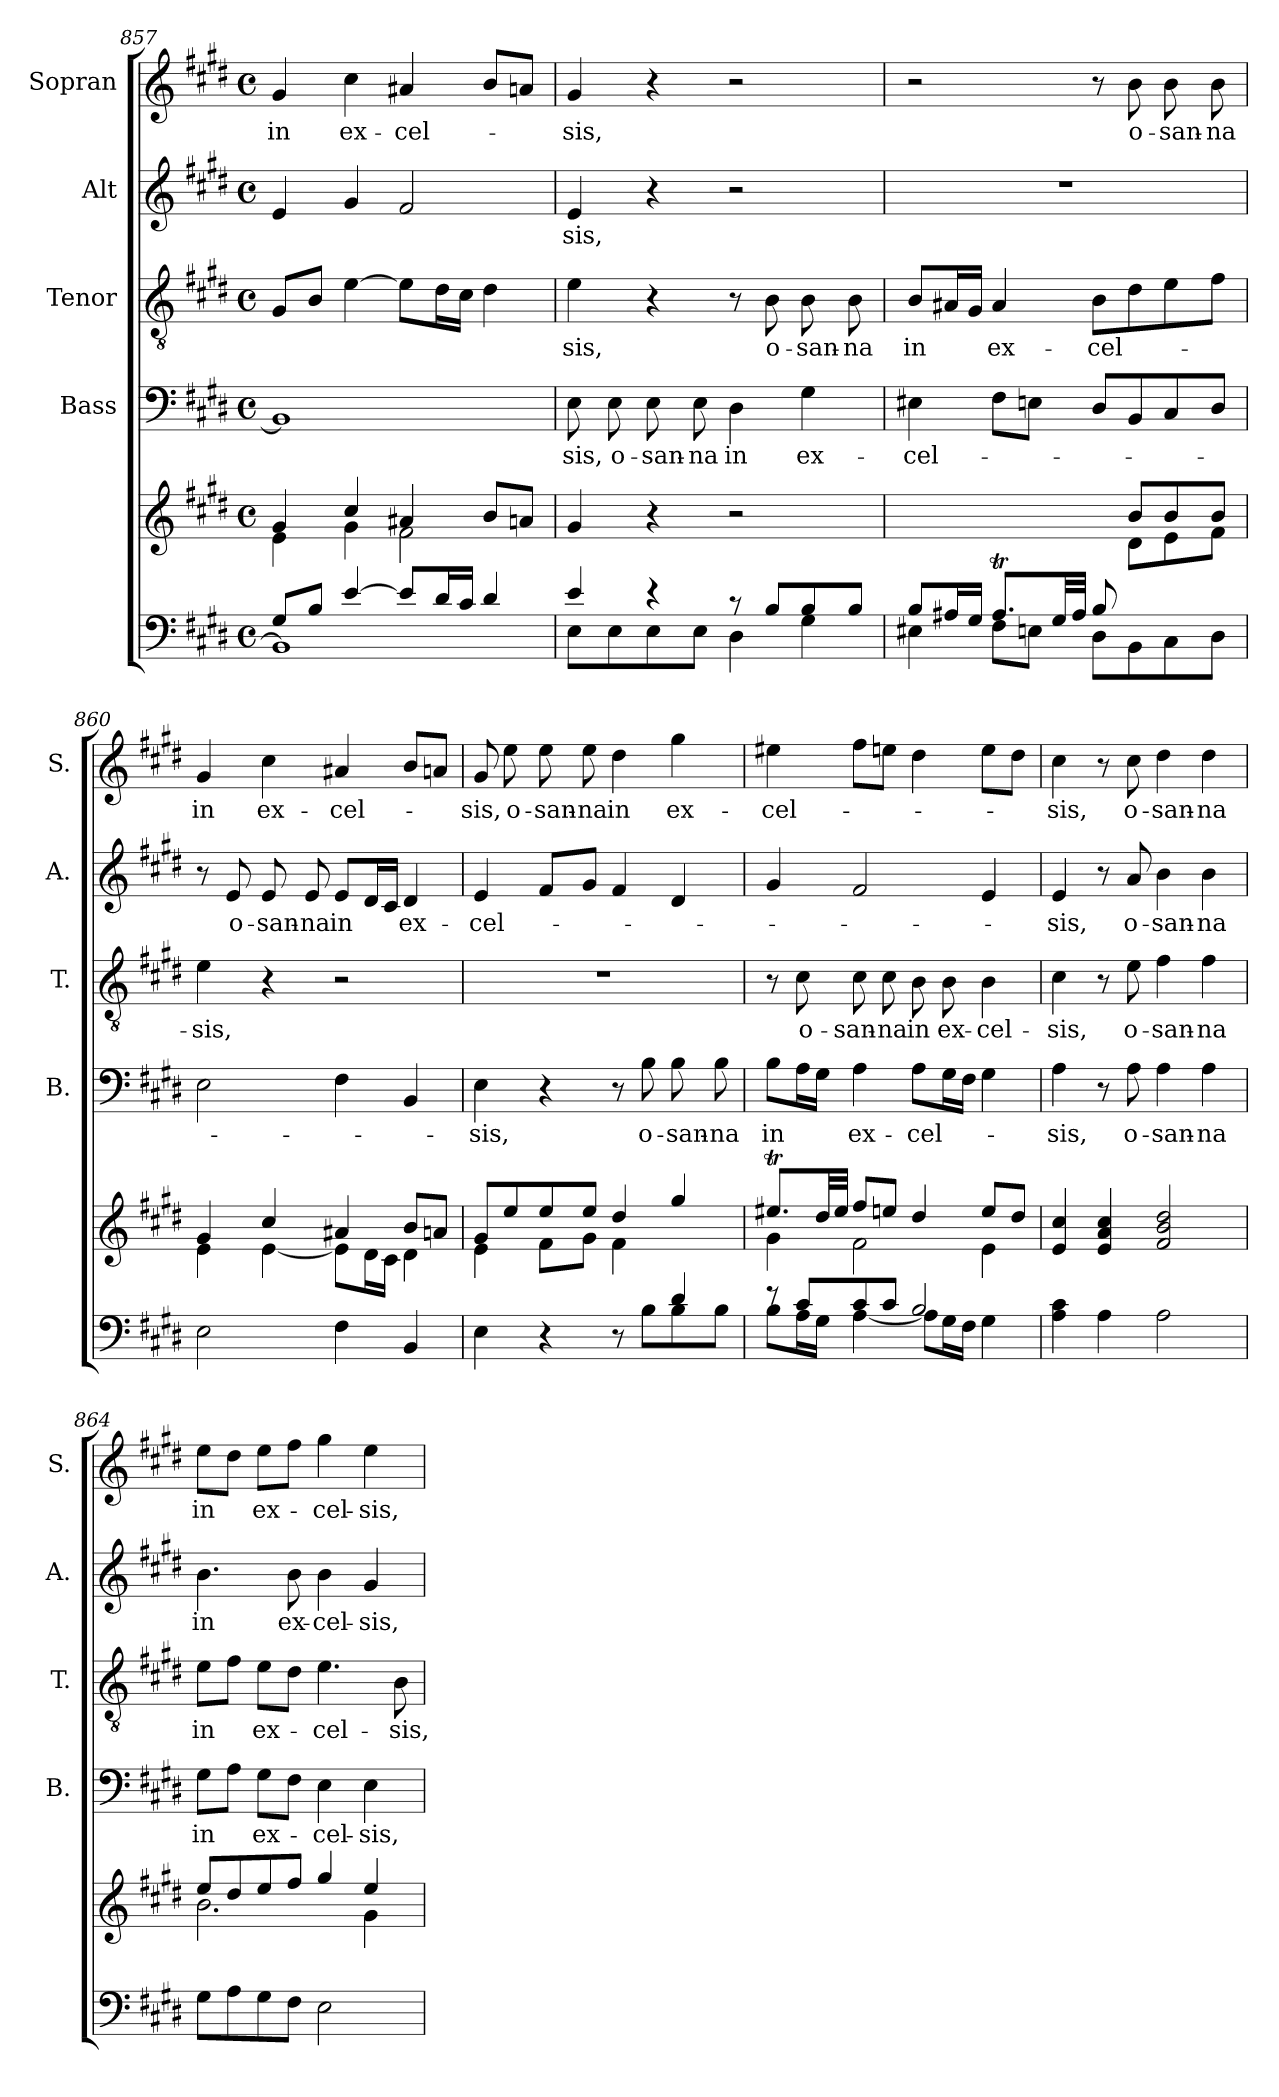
**kern	**kern	**kern	**text	**kern	**text	**kern	**text	**kern	**text
*part5	*part5	*part4	*part4	*part3	*part3	*part2	*part2	*part1	*part1
*staff6	*staff5	*staff4	*staff4	*staff3	*staff3	*staff2	*staff2	*staff1	*staff1
*	*	*I"Bass	*	*I"Tenor	*	*I"Alt	*	*I"Sopran	*
*	*	*I'B.	*	*I'T.	*	*I'A.	*	*I'S.	*
!!LO:PB:g=z
*clefF4	*clefG2	*clefF4	*	*clefGv2	*	*clefG2	*	*clefG2	*
*k[f#c#g#d#]	*k[f#c#g#d#]	*k[f#c#g#d#]	*	*k[f#c#g#d#]	*	*k[f#c#g#d#]	*	*k[f#c#g#d#]	*
*E:	*E:	*E:	*	*E:	*	*E:	*	*E:	*
*M4/4	*M4/4	*M4/4	*	*M4/4	*	*M4/4	*	*M4/4	*
*met(c)	*met(c)	*met(c)	*	*met(c)	*	*met(c)	*	*met(c)	*
=857	=857	=857	=857	=857	=857	=857	=857	=857	=857
*^	*^	*	*	*	*	*	*	*	*
!	!	!	!	!	!	!	!	!	!	!	!LO:LY:b
8G#/L	1BB]	4g#/	4e\	1BB]	.	8G#/L	.	4e/	.	4g#/	in
8B/J	.	.	.	.	.	8B/J	.	.	.	.	.
!	!	!	!	!	!	!	!	!	!	!	!LO:LY:b
[>4e/	.	4cc#/	4g#\	.	.	[4e\	.	4g#/	.	4cc#\	ex-
!	!	!	!	!	!	!	!	!	!	!	!LO:LY:b
8e/L]	.	4a#X/	2f#\	.	.	8e\L]	.	2f#/	.	4a#X/	-cel-
16d#/L	.	.	.	.	.	16d#\L	.	.	.	.	.
16c#/JJ	.	.	.	.	.	16c#\JJ	.	.	.	.	.
4d#/	.	8b/L	.	.	.	4d#\	.	.	.	8b/L	.
.	.	8an/J	.	.	.	.	.	.	.	8an/J	.
*	*	*v	*v	*	*	*	*	*	*	*	*
=858	=858	=858	=858	=858	=858	=858	=858	=858	=858	=858
!	!	!	!	!LO:LY:b	!	!LO:LY:b	!	!LO:LY:b	!	!LO:LY:b
4e/	8E\L	4g#/	8E\	-sis,	4e\	-sis,	4e/	-sis,	4g#/	-sis,
!	!	!	!	!LO:LY:b	!	!	!	!	!	!
.	8E\	.	8E\	o-	.	.	.	.	.	.
!	!	!	!	!LO:LY:b	!	!	!	!	!	!
4rd	8E\	4r	8E\	-san-	4r	.	4r	.	4r	.
!	!	!	!	!LO:LY:b	!	!	!	!	!	!
.	8E\J	.	8E\	-na	.	.	.	.	.	.
!	!	!	!	!LO:LY:b	!	!	!	!	!	!
8rc	4D#\	2r	4D#\	in	8r	.	2r	.	2r	.
!	!	!	!	!	!	!LO:LY:b	!	!	!	!
8B/L	.	.	.	.	8B\	o-	.	.	.	.
!	!	!	!	!LO:LY:b	!	!LO:LY:b	!	!	!	!
8B/	4G#\	.	4G#\	ex-	8B\	-san-	.	.	.	.
!	!	!	!	!	!	!LO:LY:b	!	!	!	!
8B/J	.	.	.	.	8B\	-na	.	.	.	.
=859	=859	=859	=859	=859	=859	=859	=859	=859	=859	=859
*	*	*^	*	*	*	*	*	*	*	*
!	!	!	!	!	!LO:LY:b	!	!LO:LY:b	!	!	!	!
8B/L	4E#X\	2ryy	2ryy	4E#X\	-cel-	8B/L	in	1r	.	2r	.
16A#X/L	.	.	.	.	.	16A#X/L	.	.	.	.	.
16G#/JJ	.	.	.	.	.	16G#/JJ	.	.	.	.	.
!	!	!	!	!	!	!	!LO:LY:b	!	!	!	!
8.A#t/L	8F#\L	.	.	8F#\L	.	4A#/	ex-	.	.	.	.
.	8En\J	.	.	8En\J	.	.	.	.	.	.	.
32G#/LL	.	.	.	.	.	.	.	.	.	.	.
32A#/JJJ	.	.	.	.	.	.	.	.	.	.	.
!	!	!	!	!	!	!	!LO:LY:b	!	!	!	!
8B/	8D#\L	8ryy	8ryy	8D#/L	.	8B\L	-cel-	.	.	8r	.
!	!	!	!	!	!	!	!	!	!	!	!LO:LY:b
4.ryy	8BB\	8b/L	8d#\L	8BB/	.	8d#\	.	.	.	8b\	o-
!	!	!	!	!	!	!	!	!	!	!	!LO:LY:b
.	8C#\	8b/	8e\	8C#/	.	8e\	.	.	.	8b\	-san-
!	!	!	!	!	!	!	!	!	!	!	!LO:LY:b
.	8D#\J	8b/J	8f#\J	8D#/J	.	8f#\J	.	.	.	8b\	-na
!!LO:LB:g=z
=860	=860	=860	=860	=860	=860	=860	=860	=860	=860	=860	=860
!	!	!	!	!	!	!	!LO:LY:b	!	!	!	!LO:LY:b
*v	*v	*	*	*	*	*	*	*	*	*	*
2E\	4g#/	4e\	2E\	.	4e\	-sis,	8r	.	4g#/	in
!	!	!	!	!	!	!	!	!LO:LY:b	!	!
.	.	.	.	.	.	.	8e/	o-	.	.
!	!	!	!	!	!	!	!	!LO:LY:b	!	!LO:LY:b
.	4cc#/	[<4e\	.	.	4r	.	8e/	-san-	4cc#\	ex-
!	!	!	!	!	!	!	!	!LO:LY:b	!	!
.	.	.	.	.	.	.	8e/	-na	.	.
!	!	!	!	!	!	!	!	!LO:LY:b	!	!LO:LY:b
4F#\	4a#X/	8e\L]	4F#\	.	2r	.	8e/L	in	4a#X/	-cel-
.	.	16d#\L	.	.	.	.	16d#/L	.	.	.
.	.	16c#\JJ	.	.	.	.	16c#/JJ	.	.	.
!	!	!	!	!	!	!	!	!LO:LY:b	!	!
4BB/	8b/L	4d#\	4BB/	.	.	.	4d#/	ex-	8b/L	.
.	8an/J	.	.	.	.	.	.	.	8an/J	.
=861	=861	=861	=861	=861	=861	=861	=861	=861	=861	=861
*^	*	*	*	*	*	*	*	*	*	*
!	!	!	!	!	!LO:LY:b	!	!	!	!LO:LY:b	!	!LO:LY:b
2.ryy	4E\	8g#/L	4e\	4E\	-sis,	1r	.	4e/	-cel-	8g#/	-sis,
!	!	!	!	!	!	!	!	!	!	!	!LO:LY:b
.	.	8ee/	.	.	.	.	.	.	.	8ee\	o-
!	!	!	!	!	!	!	!	!	!	!	!LO:LY:b
.	4r	8ee/	8f#\L	4r	.	.	.	8f#/L	.	8ee\	-san-
!	!	!	!	!	!	!	!	!	!	!	!LO:LY:b
.	.	8ee/J	8g#\J	.	.	.	.	8g#/J	.	8ee\	-na
!	!	!	!	!	!	!	!	!	!	!	!LO:LY:b
.	8r	4dd#/	4f#\	8r	.	.	.	4f#/	.	4dd#\	in
!	!	!	!	!	!LO:LY:b	!	!	!	!	!	!
.	8B\L	.	.	8B\	o-	.	.	.	.	.	.
!	!	!	!	!	!LO:LY:b	!	!	!	!	!	!LO:LY:b
4d#/	8B\	4gg#/	4ryy	8B\	-san-	.	.	4d#/	.	4gg#\	ex-
!	!	!	!	!	!LO:LY:b	!	!	!	!	!	!
.	8B\J	.	.	8B\	-na	.	.	.	.	.	.
=862	=862	=862	=862	=862	=862	=862	=862	=862	=862	=862	=862
!	!	!	!	!	!LO:LY:b	!	!	!	!	!	!LO:LY:b
8re	8B\L	8.ee#Xt/L	4g#\	8B\L	in	8r	.	4g#/	.	4ee#X\	-cel-
!	!	!	!	!	!	!	!LO:LY:b	!	!	!	!
8c#/L	16A\L	.	.	16A\L	.	8c#\	o-	.	.	.	.
.	16G#\JJ	32dd#/LL	.	16G#\JJ	.	.	.	.	.	.	.
.	.	32ee#/JJJ	.	.	.	.	.	.	.	.	.
!	!	!	!	!	!LO:LY:b	!	!LO:LY:b	!	!	!	!
8c#/	[<4A\	8ff#/L	2f#\	4A\	ex-	8c#\	-san-	2f#/	.	8ff#\L	.
!	!	!	!	!	!	!	!LO:LY:b	!	!	!	!
8c#/J	.	8een/J	.	.	.	8c#\	-na	.	.	8een\J	.
!	!	!	!	!	!LO:LY:b	!	!LO:LY:b	!	!	!	!
2B/	8A\L]	4dd#/	.	8A\L	-cel-	8B\	in	.	.	4dd#\	.
!	!	!	!	!	!	!	!LO:LY:b	!	!	!	!
.	16G#\L	.	.	16G#\L	.	8B\	ex-	.	.	.	.
.	16F#\JJ	.	.	16F#\JJ	.	.	.	.	.	.	.
!	!	!	!	!	!	!	!LO:LY:b	!	!	!	!
.	4G#\	8ee/L	4e\	4G#\	.	4B\	-cel-	4e/	.	8ee\L	.
.	.	8dd#/J	.	.	.	.	.	.	.	8dd#\J	.
*v	*v	*	*	*	*	*	*	*	*	*	*
*	*v	*v	*	*	*	*	*	*	*	*
=863	=863	=863	=863	=863	=863	=863	=863	=863	=863
!	!	!	!LO:LY:b	!	!LO:LY:b	!	!LO:LY:b	!	!LO:LY:b
4A\ 4c#\	4e/ 4cc#/	4A\	-sis,	4c#\	-sis,	4e/	-sis,	4cc#\	-sis,
4A\	4e/ 4a/ 4cc#/	8r	.	8r	.	8r	.	8r	.
!	!	!	!LO:LY:b	!	!LO:LY:b	!	!LO:LY:b	!	!LO:LY:b
.	.	8A\	o-	8e\	o-	8a/	o-	8cc#\	o-
!	!	!	!LO:LY:b	!	!LO:LY:b	!	!LO:LY:b	!	!LO:LY:b
2A\	2f#/ 2b/ 2dd#/	4A\	-san-	4f#\	-san-	4b\	-san-	4dd#\	-san-
!	!	!	!LO:LY:b	!	!LO:LY:b	!	!LO:LY:b	!	!LO:LY:b
.	.	4A\	-na	4f#\	-na	4b\	-na	4dd#\	-na
!!LO:PB:g=z
=864	=864	=864	=864	=864	=864	=864	=864	=864	=864
*	*^	*	*	*	*	*	*	*	*
!	!	!	!	!LO:LY:b	!	!LO:LY:b	!	!LO:LY:b	!	!LO:LY:b
8G#\L	8ee/L	2.b\	8G#\L	in	8e\L	in	4.b\	in	8ee\L	in
8A\	8dd#/	.	8A\J	.	8f#\J	.	.	.	8dd#\J	.
!	!	!	!	!LO:LY:b	!	!LO:LY:b	!	!	!	!LO:LY:b
8G#\	8ee/	.	8G#\L	ex-	8e\L	ex-	.	.	8ee\L	ex-
!	!	!	!	!	!	!	!	!LO:LY:b	!	!
8F#\J	8ff#/J	.	8F#\J	.	8d#\J	.	8b\	ex-	8ff#\J	.
!	!	!	!	!LO:LY:b	!	!LO:LY:b	!	!LO:LY:b	!	!LO:LY:b
2E\	4gg#/	.	4E\	-cel-	4.e\	-cel-	4b\	-cel-	4gg#\	-cel-
!	!	!	!	!LO:LY:b	!	!	!	!LO:LY:b	!	!LO:LY:b
.	4ee/	4g#\	4E\	-sis,	.	.	4g#/	-sis,	4ee\	-sis,
!	!	!	!	!	!	!LO:LY:b	!	!	!	!
.	.	.	.	.	8B\	-sis,	.	.	.	.
*	*v	*v	*	*	*	*	*	*	*	*
=	=	=	=	=	=	=	=	=	=
*-	*-	*-	*-	*-	*-	*-	*-	*-	*-
